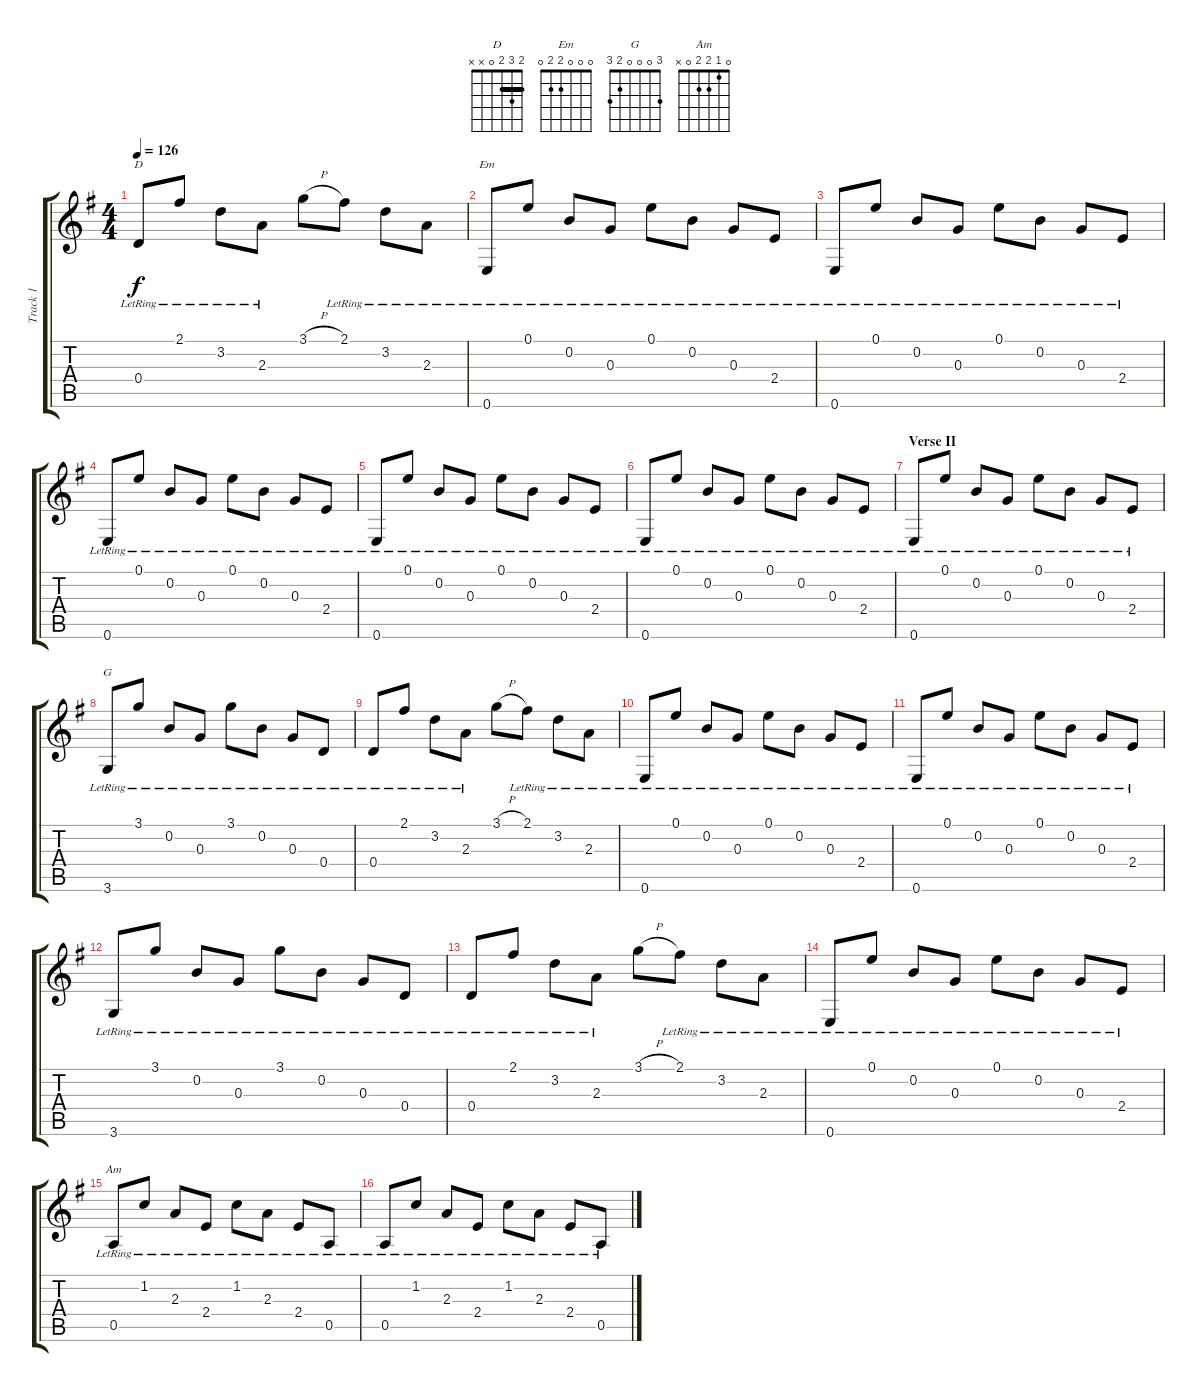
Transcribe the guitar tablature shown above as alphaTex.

\track ("Track 1" "Track 1") {instrument acousticguitarsteel}
\staff {score tabs}
\tuning (E4 B3 G3 D3 A2 E2) {hide}
\chord ("D" 2 3 2 0 x x) {barre 2}
\chord ("Em" 0 0 0 2 2 0)
\chord ("G" 3 0 0 0 2 3)
\chord ("Am" 0 1 2 2 0 x)
\ts (4 4)
\tempo 126
\clef g2
\ks eminor
0.4{lr}.8{ch "D" dy f} 2.1{lr}.8 3.2{lr}.8 2.3{lr}.8 3.1{h}.8 2.1{lr}.8 3.2{lr}.8 2.3{lr}.8 |
0.6{lr}.8{ch "Em"} 0.1{lr}.8 0.2{lr}.8 0.3{lr}.8 0.1{lr}.8 0.2{lr}.8 0.3{lr}.8 2.4{lr}.8 |
0.6{lr}.8 0.1{lr}.8 0.2{lr}.8 0.3{lr}.8 0.1{lr}.8 0.2{lr}.8 0.3{lr}.8 2.4{lr}.8 |
0.6{lr}.8 0.1{lr}.8 0.2{lr}.8 0.3{lr}.8 0.1{lr}.8 0.2{lr}.8 0.3{lr}.8 2.4{lr}.8 |
0.6{lr}.8 0.1{lr}.8 0.2{lr}.8 0.3{lr}.8 0.1{lr}.8 0.2{lr}.8 0.3{lr}.8 2.4{lr}.8 |
0.6{lr}.8 0.1{lr}.8 0.2{lr}.8 0.3{lr}.8 0.1{lr}.8 0.2{lr}.8 0.3{lr}.8 2.4{lr}.8 |
\section ("" "Verse II")
0.6{lr}.8 0.1{lr}.8 0.2{lr}.8 0.3{lr}.8 0.1{lr}.8 0.2{lr}.8 0.3{lr}.8 2.4{lr}.8 |
3.6{lr}.8{ch "G"} 3.1{lr}.8 0.2{lr}.8 0.3{lr}.8 3.1{lr}.8 0.2{lr}.8 0.3{lr}.8 0.4{lr}.8 |
0.4{lr}.8 2.1{lr}.8 3.2{lr}.8 2.3{lr}.8 3.1{h}.8 2.1{lr}.8 3.2{lr}.8 2.3{lr}.8 |
0.6{lr}.8 0.1{lr}.8 0.2{lr}.8 0.3{lr}.8 0.1{lr}.8 0.2{lr}.8 0.3{lr}.8 2.4{lr}.8 |
0.6{lr}.8 0.1{lr}.8 0.2{lr}.8 0.3{lr}.8 0.1{lr}.8 0.2{lr}.8 0.3{lr}.8 2.4{lr}.8 |
3.6{lr}.8 3.1{lr}.8 0.2{lr}.8 0.3{lr}.8 3.1{lr}.8 0.2{lr}.8 0.3{lr}.8 0.4{lr}.8 |
0.4{lr}.8 2.1{lr}.8 3.2{lr}.8 2.3{lr}.8 3.1{h}.8 2.1{lr}.8 3.2{lr}.8 2.3{lr}.8 |
0.6{lr}.8 0.1{lr}.8 0.2{lr}.8 0.3{lr}.8 0.1{lr}.8 0.2{lr}.8 0.3{lr}.8 2.4{lr}.8 |
0.5{lr}.8{ch "Am"} 1.2{lr}.8 2.3{lr}.8 2.4{lr}.8 1.2{lr}.8 2.3{lr}.8 2.4{lr}.8 0.5{lr}.8 |
0.5{lr}.8 1.2{lr}.8 2.3{lr}.8 2.4{lr}.8 1.2{lr}.8 2.3{lr}.8 2.4{lr}.8 0.5{lr}.8
